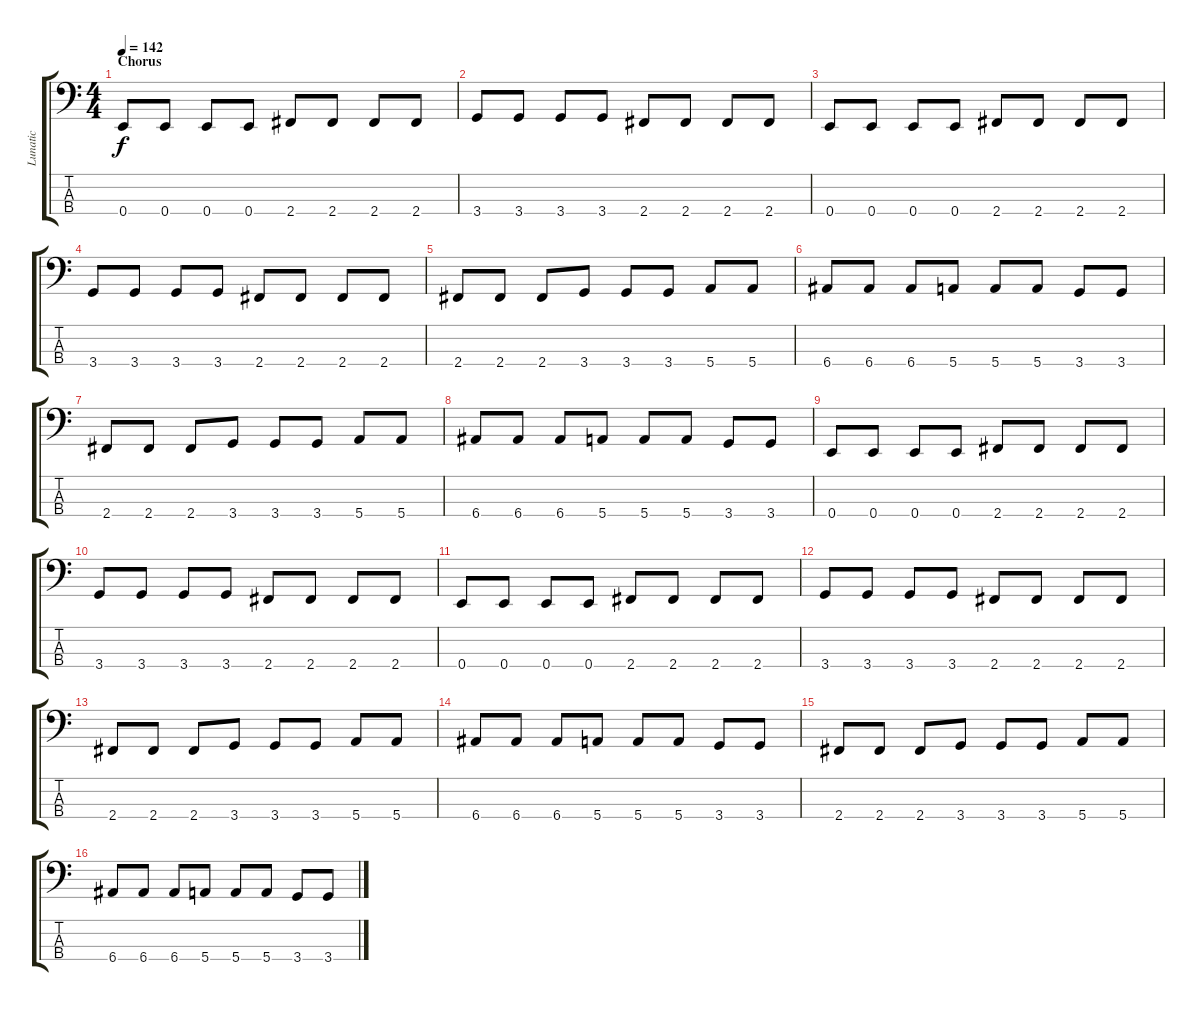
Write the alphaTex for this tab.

\track ("Lunatic" "Lunatic") {instrument electricbasspick}
\staff {score tabs}
\tuning (G2 D2 A1 E1) {hide}
\ts (4 4)
\section ("" "Chorus")
\tempo 142
\clef f4
\ks c
0.4.8{dy f} 0.4.8 0.4.8 0.4.8 2.4.8 2.4.8 2.4.8 2.4.8 |
3.4.8 3.4.8 3.4.8 3.4.8 2.4.8 2.4.8 2.4.8 2.4.8 |
0.4.8 0.4.8 0.4.8 0.4.8 2.4.8 2.4.8 2.4.8 2.4.8 |
3.4.8 3.4.8 3.4.8 3.4.8 2.4.8 2.4.8 2.4.8 2.4.8 |
2.4.8 2.4.8 2.4.8 3.4.8 3.4.8 3.4.8 5.4.8 5.4.8 |
6.4.8 6.4.8 6.4.8 5.4.8 5.4.8 5.4.8 3.4.8 3.4.8 |
2.4.8 2.4.8 2.4.8 3.4.8 3.4.8 3.4.8 5.4.8 5.4.8 |
6.4.8 6.4.8 6.4.8 5.4.8 5.4.8 5.4.8 3.4.8 3.4.8 |
0.4.8 0.4.8 0.4.8 0.4.8 2.4.8 2.4.8 2.4.8 2.4.8 |
3.4.8 3.4.8 3.4.8 3.4.8 2.4.8 2.4.8 2.4.8 2.4.8 |
0.4.8 0.4.8 0.4.8 0.4.8 2.4.8 2.4.8 2.4.8 2.4.8 |
3.4.8 3.4.8 3.4.8 3.4.8 2.4.8 2.4.8 2.4.8 2.4.8 |
2.4.8 2.4.8 2.4.8 3.4.8 3.4.8 3.4.8 5.4.8 5.4.8 |
6.4.8 6.4.8 6.4.8 5.4.8 5.4.8 5.4.8 3.4.8 3.4.8 |
2.4.8 2.4.8 2.4.8 3.4.8 3.4.8 3.4.8 5.4.8 5.4.8 |
6.4.8 6.4.8 6.4.8 5.4.8 5.4.8 5.4.8 3.4.8 3.4.8
